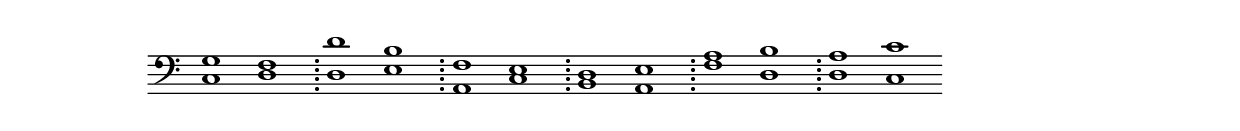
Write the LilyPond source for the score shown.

\version "2.18.2"
#(set-global-staff-size 18)
\pointAndClickOff
\paper{
  between-system-space = 2.4\cm
}
\layout {
\context {
    \Score
    \remove "Bar_number_engraver"
  }
  \context {
    \Staff
    \override VerticalAxisGroup.default-staff-staff-spacing.basic-distance = #24
  }
  \context {
  	\Voice
	\consists "Horizontal_bracket_engraver"
	}
}

\header { 
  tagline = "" 
} 
 
global= {
  \time 4/4
  \key c \major
        \once \override Staff.TimeSignature #'stencil = ##f 
}

top = \new Voice \relative c {
\override TextScript.outside-staff-padding = #1.6
  \set Score.timing = ##f
  \clef bass

<c g'>1 <d f> \bar ";" <d d'> <e b'> \bar ";" <a, f'> <c e> \bar ";" <b d> <a e'> \bar ";"  <f' a> <d b'> \bar ";" <d a'> <c c'>

}

\score {
	\new Staff << \global \top >>

}
